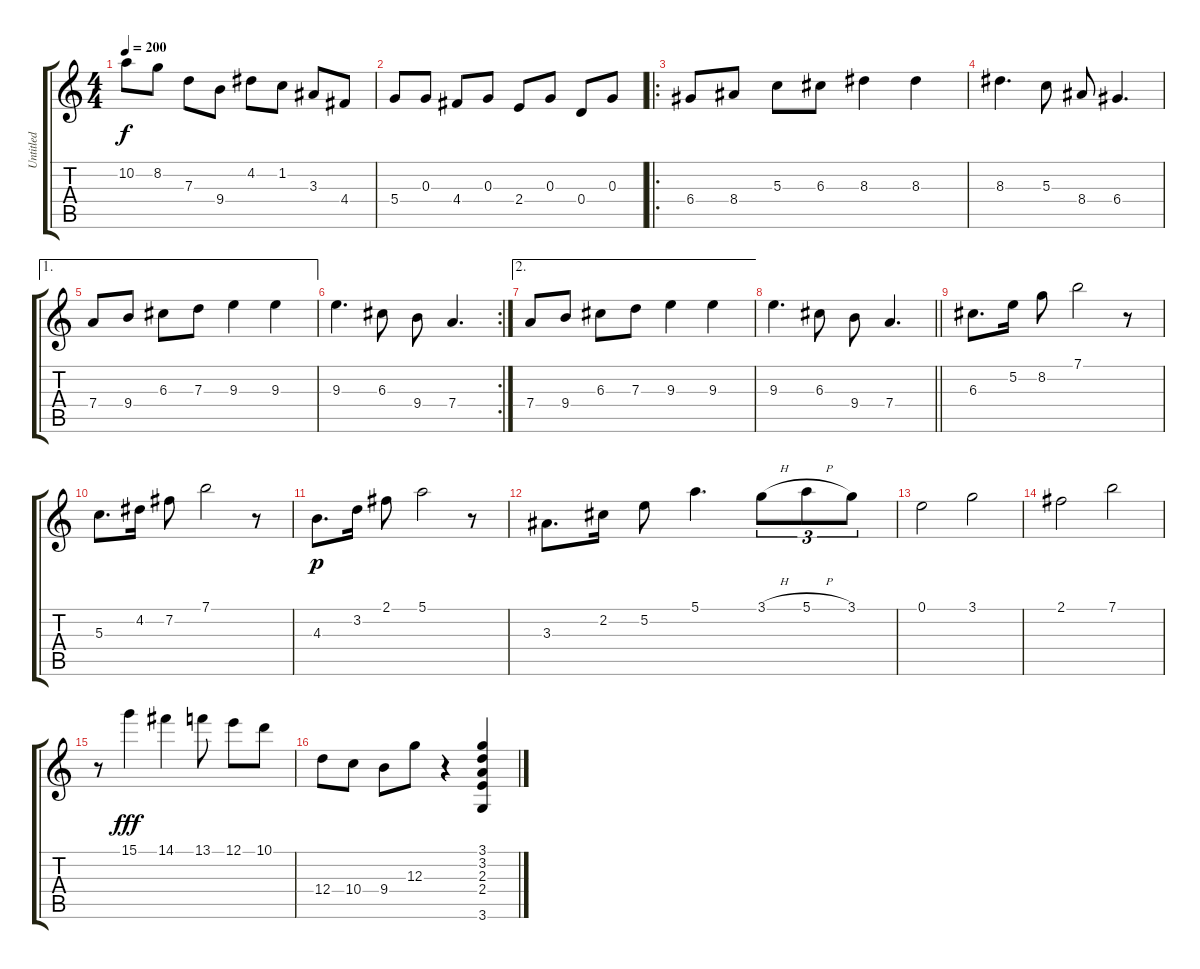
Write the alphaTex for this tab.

\track ("Untitled" "Untitled") {instrument acousticguitarsteel}
\staff {score tabs}
\tuning (E4 B3 G3 D3 A2 E2) {hide}
\ts (4 4)
\tempo 200
\clef g2
\ks c
10.2.8{dy f} 8.2.8 7.3.8 9.4.8 4.2.8 1.2.8 3.3.8 4.4.8 |
5.4.8 0.3.8 4.4.8 0.3.8 2.4.8 0.3.8 0.4.8 0.3.8 |
\ro
6.4.8 8.4.8 5.3.8 6.3.8 8.3.4 8.3.4 |
8.3.4{d} 5.3.8 8.4.8 6.4.4{d} |
\ae 1
7.4.8 9.4.8 6.3.8 7.3.8 9.3.4 9.3.4 |
\rc 2
9.3.4{d} 6.3.8 9.4.8 7.4.4{d} |
\ae 2
7.4.8 9.4.8 6.3.8 7.3.8 9.3.4 9.3.4 |
\barLineRight lightlight
9.3.4{d} 6.3.8 9.4.8 7.4.4{d} |
6.3.8{d} 5.2.16 8.2.8 7.1.2 r.8 |
5.3.8{d} 4.2.16 7.2.8 7.1.2 r.8 |
4.3.8{d dy p} 3.2.16 2.1.8 5.1.2 r.8 |
3.3.8{d} 2.2.16 5.2.8 5.1.4{d} 3.1{h}.8{tu (3 2)} 5.1{h}.8{tu (3 2)} 3.1.8{tu (3 2)} |
0.1.2 3.1.2 |
2.1.2 7.1.2 |
r.8 15.1.4{dy fff} 14.1.4 13.1.8 12.1.8 10.1.8 |
12.4.8 10.4.8 9.4.8 12.3.8 r.4 (3.1 3.2 2.3 2.4 3.6).4
